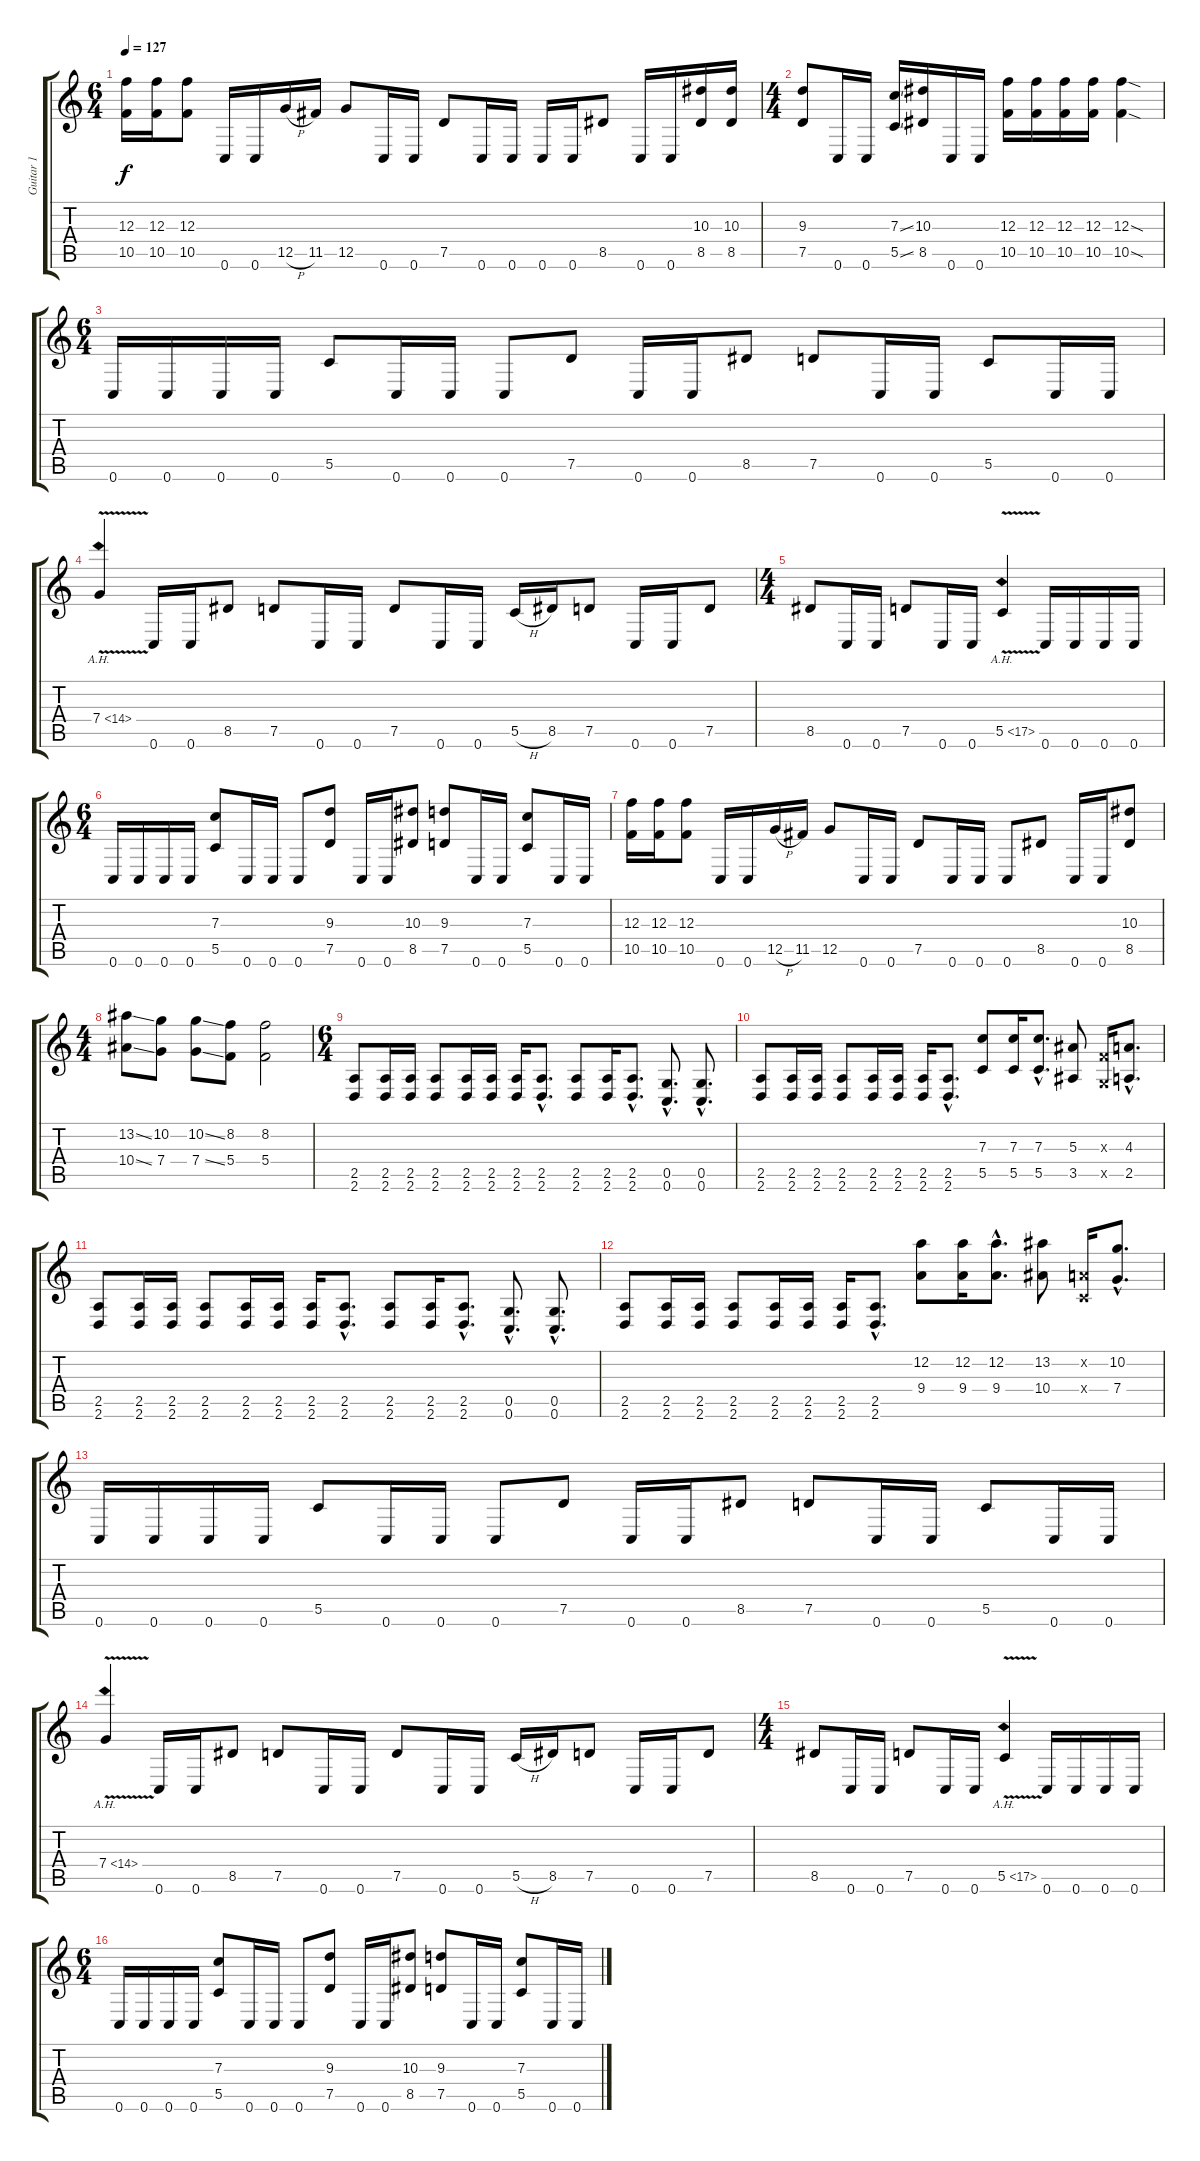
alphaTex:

\track ("Guitar 1" "Guitar 1") {instrument distortionguitar}
\staff {score tabs}
\tuning (D4 A3 F3 C3 G2 C2) {hide}
\ts (6 4)
\tempo 127
\clef g2
\ks c
(12.3 10.5).16{dy f} (12.3 10.5).16 (12.3 10.5).8 0.6.16 0.6.16 12.5{h}.16 11.5.16 12.5.8 0.6.16 0.6.16 7.5.8 0.6.16 0.6.16 0.6.16 0.6.16 8.5.8 0.6.16 0.6.16 (10.3 8.5).16 (10.3 8.5).16 |
\ts (4 4)
(9.3 7.5).8 0.6.16 0.6.16 (7.3{ss} 5.5{ss}).16 (10.3 8.5).16 0.6.16 0.6.16 (12.3 10.5).16 (12.3 10.5).16 (12.3 10.5).16 (12.3 10.5).16 (12.3{sod} 10.5{sod}).4 |
\ts (6 4)
0.6.16 0.6.16 0.6.16 0.6.16 5.5.8 0.6.16 0.6.16 0.6.8 7.5.8 0.6.16 0.6.16 8.5.8 7.5.8 0.6.16 0.6.16 5.5.8 0.6.16 0.6.16 |
7.4{ah 7 v}.4 0.6.16 0.6.16 8.5.8 7.5.8 0.6.16 0.6.16 7.5.8 0.6.16 0.6.16 5.5{h}.16 8.5.16 7.5.8 0.6.16 0.6.16 7.5.8 |
\ts (4 4)
8.5.8 0.6.16 0.6.16 7.5.8 0.6.16 0.6.16 5.5{ah 12 v}.4 0.6.16 0.6.16 0.6.16 0.6.16 |
\ts (6 4)
0.6.16 0.6.16 0.6.16 0.6.16 (7.3 5.5).8 0.6.16 0.6.16 0.6.8 (9.3 7.5).8 0.6.16 0.6.16 (10.3 8.5).8 (9.3 7.5).8 0.6.16 0.6.16 (7.3 5.5).8 0.6.16 0.6.16 |
(12.3 10.5).16 (12.3 10.5).16 (12.3 10.5).8 0.6.16 0.6.16 12.5{h}.16 11.5.16 12.5.8 0.6.16 0.6.16 7.5.8 0.6.16 0.6.16 0.6.8 8.5.8 0.6.16 0.6.16 (10.3 8.5).8 |
\ts (4 4)
(13.2{ss} 10.4{ss}).8 (10.2 7.4).8 (10.2{ss} 7.4{ss}).8 (8.2 5.4).8 (8.2 5.4).2 |
\ts (6 4)
\section ("" "")
(2.5 2.6).8 (2.5 2.6).16 (2.5 2.6).16 (2.5 2.6).8 (2.5 2.6).16 (2.5 2.6).16 (2.5 2.6).16 (2.5{hac} 2.6{hac}).8{d} (2.5 2.6).8 (2.5 2.6).16 (2.5{hac} 2.6{hac}).8{d} (0.5{hac} 0.6{hac}).8{d} (0.5{hac} 0.6{hac}).8{d} |
(2.5 2.6).8 (2.5 2.6).16 (2.5 2.6).16 (2.5 2.6).8 (2.5 2.6).16 (2.5 2.6).16 (2.5 2.6).16 (2.5{hac} 2.6{hac}).8{d} (7.3 5.5).8 (7.3 5.5).16 (7.3{hac} 5.5{hac}).8{d} (5.3 3.5).8 (0.3{x} 0.5{x}).16 (4.3{hac} 2.5{hac}).8{d} |
(2.5 2.6).8 (2.5 2.6).16 (2.5 2.6).16 (2.5 2.6).8 (2.5 2.6).16 (2.5 2.6).16 (2.5 2.6).16 (2.5{hac} 2.6{hac}).8{d} (2.5 2.6).8 (2.5 2.6).16 (2.5{hac} 2.6{hac}).8{d} (0.5{hac} 0.6{hac}).8{d} (0.5{hac} 0.6{hac}).8{d} |
(2.5 2.6).8 (2.5 2.6).16 (2.5 2.6).16 (2.5 2.6).8 (2.5 2.6).16 (2.5 2.6).16 (2.5 2.6).16 (2.5{hac} 2.6{hac}).8{d} (12.2 9.4).8 (12.2 9.4).16 (12.2{hac} 9.4{hac}).8{d} (13.2 10.4).8 (0.2{x} 0.4{x}).16 (10.2{hac} 7.4{hac}).8{d} |
\section ("" "")
0.6.16 0.6.16 0.6.16 0.6.16 5.5.8 0.6.16 0.6.16 0.6.8 7.5.8 0.6.16 0.6.16 8.5.8 7.5.8 0.6.16 0.6.16 5.5.8 0.6.16 0.6.16 |
7.4{ah 7 v}.4 0.6.16 0.6.16 8.5.8 7.5.8 0.6.16 0.6.16 7.5.8 0.6.16 0.6.16 5.5{h}.16 8.5.16 7.5.8 0.6.16 0.6.16 7.5.8 |
\ts (4 4)
8.5.8 0.6.16 0.6.16 7.5.8 0.6.16 0.6.16 5.5{ah 12 v}.4 0.6.16 0.6.16 0.6.16 0.6.16 |
\ts (6 4)
0.6.16 0.6.16 0.6.16 0.6.16 (7.3 5.5).8 0.6.16 0.6.16 0.6.8 (9.3 7.5).8 0.6.16 0.6.16 (10.3 8.5).8 (9.3 7.5).8 0.6.16 0.6.16 (7.3 5.5).8 0.6.16 0.6.16
